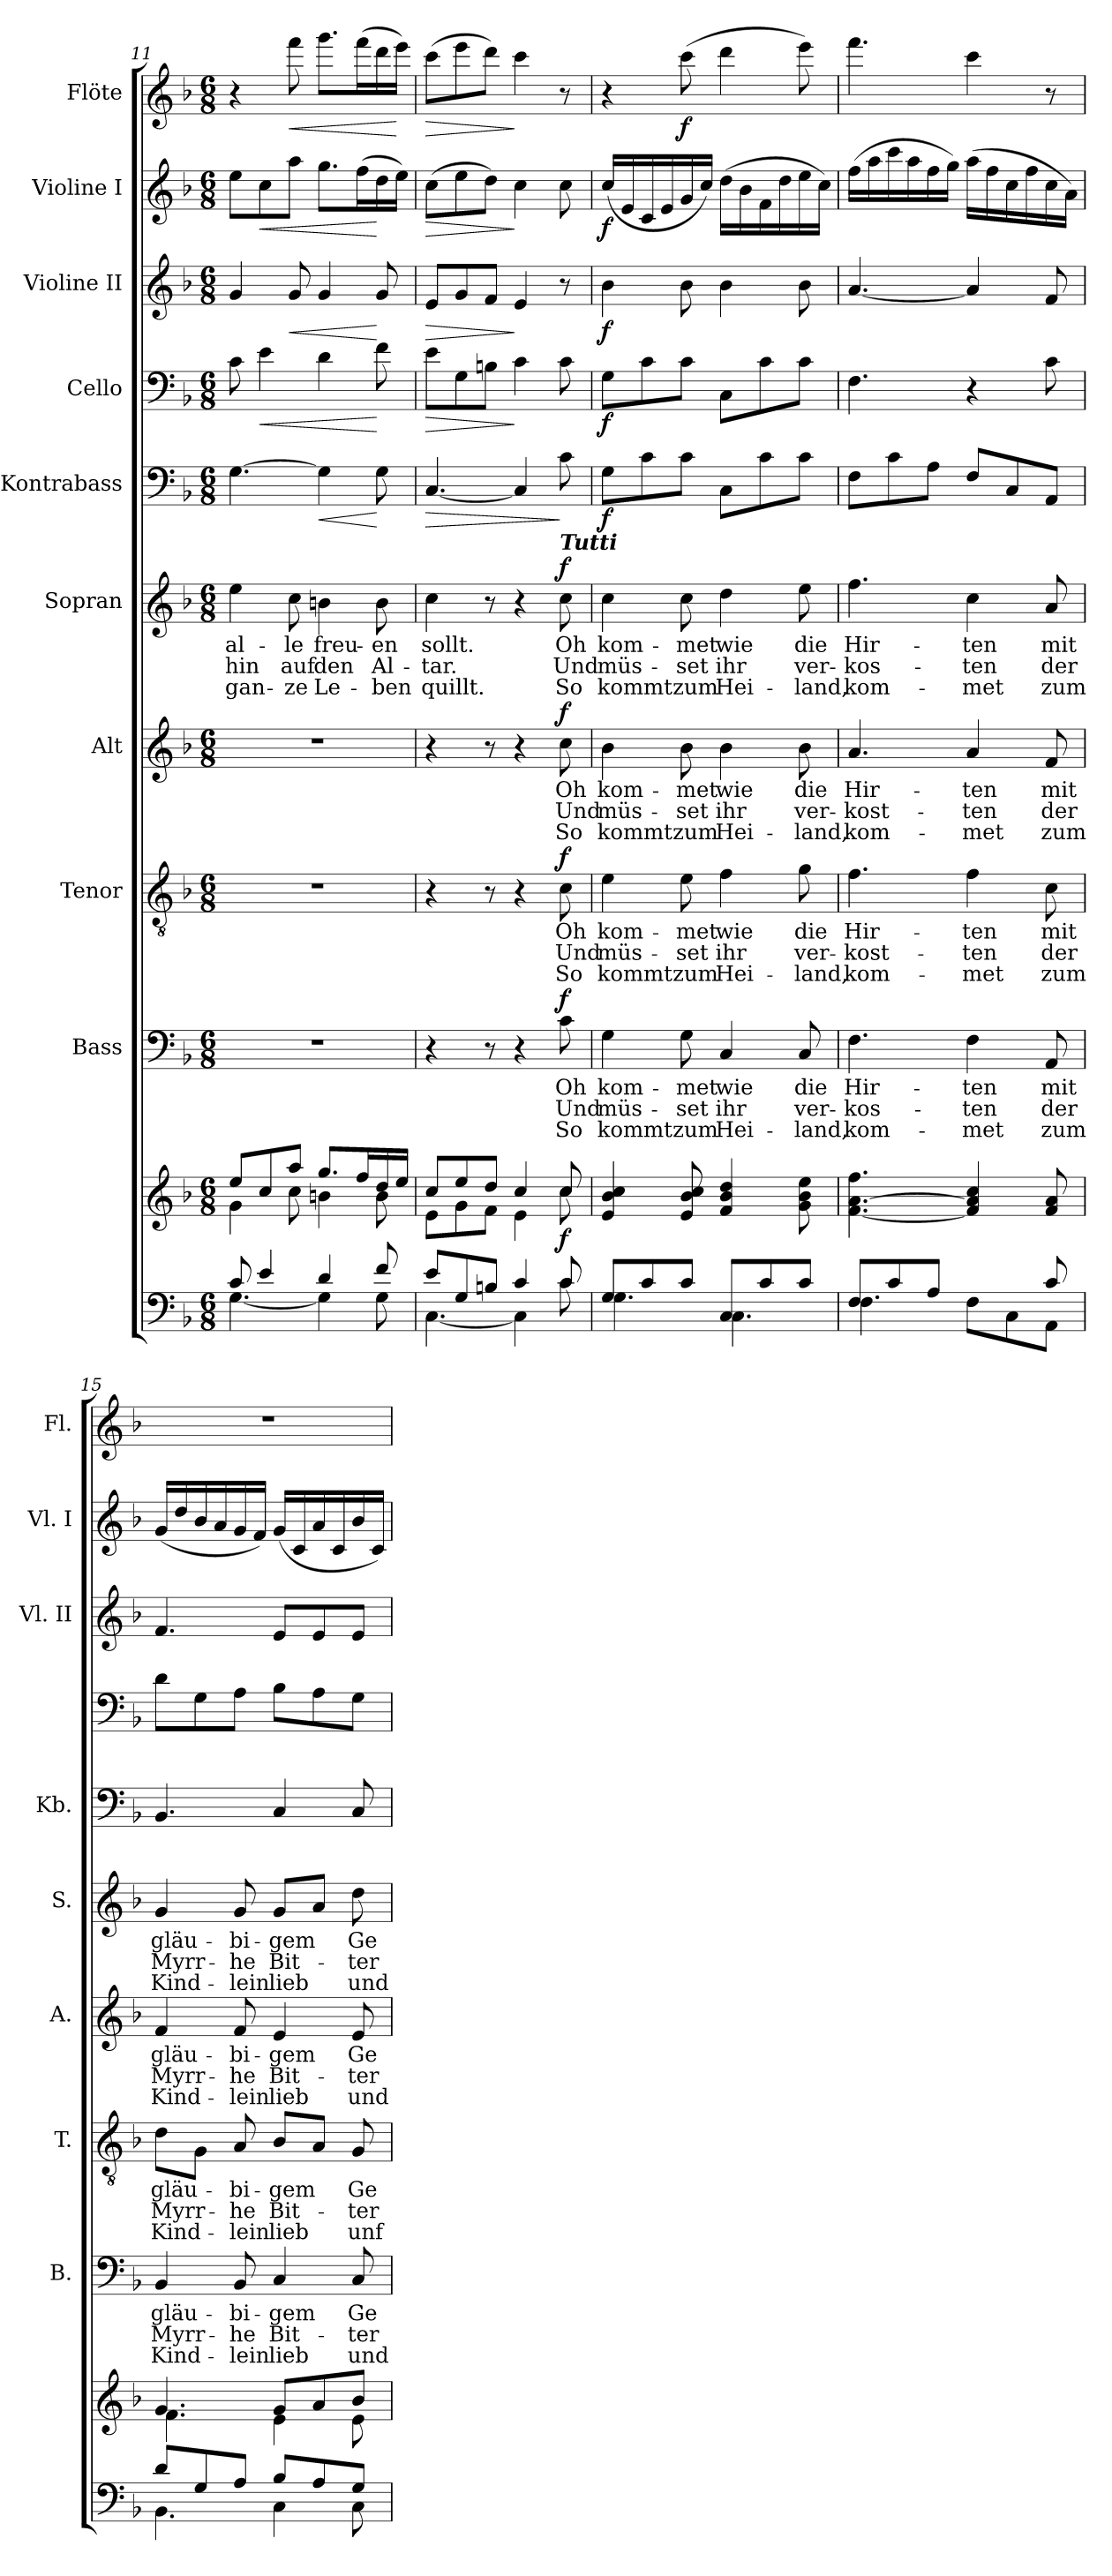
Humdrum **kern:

**kern	**kern	**dynam	**kern	**text	**text	**text	**dynam	**kern	**text	**text	**text	**dynam	**kern	**text	**text	**text	**dynam	**kern	**text	**text	**text	**dynam	**kern	**dynam	**kern	**dynam	**kern	**dynam	**kern	**dynam	**kern	**dynam
*part10	*part10	*part10	*part9	*part9	*part9	*part9	*part9	*part8	*part8	*part8	*part8	*part8	*part7	*part7	*part7	*part7	*part7	*part6	*part6	*part6	*part6	*part6	*part5	*part5	*part4	*part4	*part3	*part3	*part2	*part2	*part1	*part1
*staff11	*staff10	*staff10/11	*staff9	*staff9	*staff9	*staff9	*staff9	*staff8	*staff8	*staff8	*staff8	*staff8	*staff7	*staff7	*staff7	*staff7	*staff7	*staff6	*staff6	*staff6	*staff6	*staff6	*staff5	*staff5	*staff4	*staff4	*staff3	*staff3	*staff2	*staff2	*staff1	*staff1
*	*	*	*I"Bass	*	*	*	*	*I"Tenor	*	*	*	*	*I"Alt	*	*	*	*	*I"Sopran	*	*	*	*	*I"Kontrabass	*	*I"Cello	*	*I"Violine II	*	*I"Violine I	*	*I"Flöte	*
*	*	*	*I'B.	*	*	*	*	*I'T.	*	*	*	*	*I'A.	*	*	*	*	*I'S.	*	*	*	*	*I'Kb.	*	*	*	*I'Vl. II	*	*I'Vl. I	*	*I'Fl.	*
*clefF4	*clefG2	*	*clefF4	*	*	*	*	*clefGv2	*	*	*	*	*clefG2	*	*	*	*	*clefG2	*	*	*	*	*clefF4	*	*clefF4	*	*clefG2	*	*clefG2	*	*clefG2	*
*	*	*	*	*	*	*	*	*	*	*	*	*	*	*	*	*	*	*	*	*	*	*	*ITrd7c12	*	*	*	*	*	*	*	*	*
*k[b-]	*k[b-]	*	*k[b-]	*	*	*	*	*k[b-]	*	*	*	*	*k[b-]	*	*	*	*	*k[b-]	*	*	*	*	*k[b-]	*	*k[b-]	*	*k[b-]	*	*k[b-]	*	*k[b-]	*
*F:	*F:	*	*F:	*	*	*	*	*F:	*	*	*	*	*F:	*	*	*	*	*F:	*	*	*	*	*F:	*	*F:	*	*F:	*	*F:	*	*F:	*
*M6/8	*M6/8	*	*M6/8	*	*	*	*	*M6/8	*	*	*	*	*M6/8	*	*	*	*	*M6/8	*	*	*	*	*M6/8	*	*M6/8	*	*M6/8	*	*M6/8	*	*M6/8	*
=11	=11	=11	=11	=11	=11	=11	=11	=11	=11	=11	=11	=11	=11	=11	=11	=11	=11	=11	=11	=11	=11	=11	=11	=11	=11	=11	=11	=11	=11	=11	=11	=11
*^	*^	*	*	*	*	*	*	*	*	*	*	*	*	*	*	*	*	*	*	*	*	*	*	*	*	*	*	*	*	*	*	*
!	!	!	!	!	!	!	!	!	!	!	!	!	!	!	!	!	!	!	!	!	!LO:LY:b	!LO:LY:b	!LO:LY:b	!	!	!	!	!	!	!	!	!	!	!
8c/	[<4.G\	8ee/L	4g\	.	2.r	.	.	.	.	2.r	.	.	.	.	2.r	.	.	.	.	4ee\	al-	hin	gan-	.	[4.GG\	.	8c\	.	4g/	.	8ee\L	.	4r	.
!	!	!	!	!	!	!	!	!	!	!	!	!	!	!	!	!	!	!	!	!	!	!	!	!	!	!	!	!LO:HP:b	!	!	!	!LO:HP:b	!	!
4e/	.	8cc/	.	.	.	.	.	.	.	.	.	.	.	.	.	.	.	.	.	.	.	.	.	.	.	.	4e\	<	.	.	8cc\	<	.	.
!	!	!	!	!	!	!	!	!	!	!	!	!	!	!	!	!	!	!	!	!	!LO:LY:b	!LO:LY:b	!LO:LY:b	!	!	!	!	!	!	!LO:HP:b	!	!	!	!LO:HP:b
.	.	8aa/J	8cc\	.	.	.	.	.	.	.	.	.	.	.	.	.	.	.	.	8cc\	-le	auf	-ze	.	.	.	.	.	8g/	<	8aa\J	.	8fff\	<
!	!	!	!	!	!	!	!	!	!	!	!	!	!	!	!	!	!	!	!	!	!LO:LY:b	!LO:LY:b	!LO:LY:b	!	!	!LO:HP:b	!	!	!	!	!	!	!	!
4d/	4G\]	8.gg/L	4bn\	.	.	.	.	.	.	.	.	.	.	.	.	.	.	.	.	4bn\	freu-	den	Le-	.	4GG\]	<	4d\	.	4g/	.	8.gg\L	.	8.ggg\L	.
.	.	16ff/L	.	.	.	.	.	.	.	.	.	.	.	.	.	.	.	.	.	.	.	.	.	.	.	.	.	.	.	.	(>16ff\L	.	(>16fff\L	.
!	!	!	!	!	!	!	!	!	!	!	!	!	!	!	!	!	!	!	!	!	!LO:LY:b	!LO:LY:b	!LO:LY:b	!	!	!	!	!	!	!	!	!	!	!
8f/	8G\	16dd/	8b\	.	.	.	.	.	.	.	.	.	.	.	.	.	.	.	.	8b\	-en	Al-	-ben	.	8GG\	[	8f\	[	8g/	[	16dd\	[	16ddd\	.
.	.	16ee/JJ	.	.	.	.	.	.	.	.	.	.	.	.	.	.	.	.	.	.	.	.	.	.	.	.	.	.	.	.	16ee\JJ)	.	16eee\JJ)	[
!!LO:PB:g=z
=12	=12	=12	=12	=12	=12	=12	=12	=12	=12	=12	=12	=12	=12	=12	=12	=12	=12	=12	=12	=12	=12	=12	=12	=12	=12	=12	=12	=12	=12	=12	=12	=12	=12	=12
!	!	!	!	!	!	!	!	!	!	!	!	!	!	!	!	!	!	!	!	!	!LO:LY:b	!LO:LY:b	!LO:LY:b	!	!	!LO:HP:b	!	!LO:HP:b	!	!LO:HP:b	!	!LO:HP:b	!	!LO:HP:b
8e/L	[<4.C\	8cc/L	8e\L	.	4r	.	.	.	.	4r	.	.	.	.	4r	.	.	.	.	4cc\	sollt.	-tar.	quillt.	.	[4.CC/	>	8e\L	>	8e/L	>	(>8cc\L	>	(>8ccc\L	>
8G/	.	8ee/	8g\	.	.	.	.	.	.	.	.	.	.	.	.	.	.	.	.	.	.	.	.	.	.	.	8G\	.	8g/	.	8ee\	.	8eee\	.
8Bn/J	.	8dd/J	8f\J	.	8r	.	.	.	.	8r	.	.	.	.	8r	.	.	.	.	8r	.	.	.	.	.	.	8Bn\J	.	8f/J	.	8dd\J)	.	8ddd\J)	.
4c/	4C\]	4cc/	4e\	.	4r	.	.	.	.	4r	.	.	.	.	4r	.	.	.	.	4r	.	.	.	.	4CC/]	.	4c\	]	4e/	]	4cc\	]	4ccc\	]
!	!	!	!	!	!	!	!	!	!	!	!	!	!	!	!	!	!	!	!	!LO:TX:a:Bi:t=Tutti	!	!	!	!	!	!	!	!	!	!	!	!	!	!
!	!	!	!	!LO:DY:b	!	!LO:LY:b	!LO:LY:b	!LO:LY:b	!LO:DY:a	!	!LO:LY:b	!LO:LY:b	!LO:LY:b	!LO:DY:b	!	!LO:LY:b	!LO:LY:b	!LO:LY:b	!LO:DY:b	!	!LO:LY:b	!LO:LY:b	!LO:LY:b	!LO:DY:a	!	!	!	!	!	!	!	!	!	!
8c/	8c\	8cc/	8cc\	f	8c\	Oh	Und	So	f	8c\	Oh	Und	So	f	8cc\	Oh	Und	So	f	8cc\	Oh	Und	So	f	8C\	]	8c\	.	8r	.	8cc\	.	8r	.
=13	=13	=13	=13	=13	=13	=13	=13	=13	=13	=13	=13	=13	=13	=13	=13	=13	=13	=13	=13	=13	=13	=13	=13	=13	=13	=13	=13	=13	=13	=13	=13	=13	=13	=13
!	!	!	!	!	!	!LO:LY:b	!LO:LY:b	!LO:LY:b	!	!	!LO:LY:b	!LO:LY:b	!LO:LY:b	!	!	!LO:LY:b	!LO:LY:b	!LO:LY:b	!	!	!LO:LY:b	!LO:LY:b	!LO:LY:b	!	!	!LO:DY:b	!	!LO:DY:b	!	!LO:DY:b	!	!LO:DY:b	!	!
*	*	*v	*v	*	*	*	*	*	*	*	*	*	*	*	*	*	*	*	*	*	*	*	*	*	*	*	*	*	*	*	*	*	*	*
8G/L	4.G\	4e/ 4b-/ 4cc/	.	4G\	kom-	müs-	kommt	.	4e\	kom-	müs-	kommt	.	4b-\	kom-	müs-	kommt	.	4cc\	kom-	müs-	kommt	.	8GG\L	f	8G\L	f	4b-\	f	(<16cc/LL	f	4r	.
.	.	.	.	.	.	.	.	.	.	.	.	.	.	.	.	.	.	.	.	.	.	.	.	.	.	.	.	.	.	16e/	.	.	.
8c/	.	.	.	.	.	.	.	.	.	.	.	.	.	.	.	.	.	.	.	.	.	.	.	8C\	.	8c\	.	.	.	16c/	.	.	.
.	.	.	.	.	.	.	.	.	.	.	.	.	.	.	.	.	.	.	.	.	.	.	.	.	.	.	.	.	.	16e/	.	.	.
!	!	!	!	!	!LO:LY:b	!LO:LY:b	!LO:LY:b	!	!	!LO:LY:b	!LO:LY:b	!LO:LY:b	!	!	!LO:LY:b	!LO:LY:b	!LO:LY:b	!	!	!LO:LY:b	!LO:LY:b	!LO:LY:b	!	!	!	!	!	!	!	!	!	!	!LO:DY:b
8c/J	.	8e/ 8b-/ 8cc/	.	8G\	-met	-set	zum	.	8e\	-met	-set	zum	.	8b-\	-met	-set	zum	.	8cc\	-met	-set	zum	.	8C\J	.	8c\J	.	8b-\	.	16g/	.	(>8ccc\	f
.	.	.	.	.	.	.	.	.	.	.	.	.	.	.	.	.	.	.	.	.	.	.	.	.	.	.	.	.	.	16cc/JJ)	.	.	.
!	!	!	!	!	!LO:LY:b	!LO:LY:b	!LO:LY:b	!	!	!LO:LY:b	!LO:LY:b	!LO:LY:b	!	!	!LO:LY:b	!LO:LY:b	!LO:LY:b	!	!	!LO:LY:b	!LO:LY:b	!LO:LY:b	!	!	!	!	!	!	!	!	!	!	!
8C/L	4.C\	4f/ 4b-/ 4dd/	.	4C/	wie	ihr	Hei-	.	4f\	wie	ihr	Hei-	.	4b-\	wie	ihr	Hei-	.	4dd\	wie	ihr	Hei-	.	8CC\L	.	8C\L	.	4b-\	.	(>16dd\LL	.	4ddd\	.
.	.	.	.	.	.	.	.	.	.	.	.	.	.	.	.	.	.	.	.	.	.	.	.	.	.	.	.	.	.	16b-\	.	.	.
8c/	.	.	.	.	.	.	.	.	.	.	.	.	.	.	.	.	.	.	.	.	.	.	.	8C\	.	8c\	.	.	.	16f\	.	.	.
.	.	.	.	.	.	.	.	.	.	.	.	.	.	.	.	.	.	.	.	.	.	.	.	.	.	.	.	.	.	16dd\	.	.	.
!	!	!	!	!	!LO:LY:b	!LO:LY:b	!LO:LY:b	!	!	!LO:LY:b	!LO:LY:b	!LO:LY:b	!	!	!LO:LY:b	!LO:LY:b	!LO:LY:b	!	!	!LO:LY:b	!LO:LY:b	!LO:LY:b	!	!	!	!	!	!	!	!	!	!	!
8c/J	.	8g\ 8b-\ 8ee\	.	8C/	die	ver-	-land,	.	8g\	die	ver-	-land,	.	8b-\	die	ver-	-land,	.	8ee\	die	ver-	-land,	.	8C\J	.	8c\J	.	8b-\	.	16ee\	.	8eee\)	.
.	.	.	.	.	.	.	.	.	.	.	.	.	.	.	.	.	.	.	.	.	.	.	.	.	.	.	.	.	.	16cc\JJ)	.	.	.
=14	=14	=14	=14	=14	=14	=14	=14	=14	=14	=14	=14	=14	=14	=14	=14	=14	=14	=14	=14	=14	=14	=14	=14	=14	=14	=14	=14	=14	=14	=14	=14	=14	=14
!	!	!	!	!	!LO:LY:b	!LO:LY:b	!LO:LY:b	!	!	!LO:LY:b	!LO:LY:b	!LO:LY:b	!	!	!LO:LY:b	!LO:LY:b	!LO:LY:b	!	!	!LO:LY:b	!LO:LY:b	!LO:LY:b	!	!	!	!	!	!	!	!	!	!	!
8F/L	4.F\	[4.f\ [4.a\ 4.ff\	.	4.F\	Hir-	-kos-	kom-	.	4.f\	Hir-	-kost-	kom-	.	4.a/	Hir-	-kost-	kom-	.	4.ff\	Hir-	-kos-	kom-	.	8FF\L	.	4.F\	.	[4.a/	.	(>16ff\LL	.	4.fff\	.
.	.	.	.	.	.	.	.	.	.	.	.	.	.	.	.	.	.	.	.	.	.	.	.	.	.	.	.	.	.	16aa\	.	.	.
8c/	.	.	.	.	.	.	.	.	.	.	.	.	.	.	.	.	.	.	.	.	.	.	.	8C\	.	.	.	.	.	16ccc\	.	.	.
.	.	.	.	.	.	.	.	.	.	.	.	.	.	.	.	.	.	.	.	.	.	.	.	.	.	.	.	.	.	16aa\	.	.	.
8A/J	.	.	.	.	.	.	.	.	.	.	.	.	.	.	.	.	.	.	.	.	.	.	.	8AA\J	.	.	.	.	.	16ff\	.	.	.
.	.	.	.	.	.	.	.	.	.	.	.	.	.	.	.	.	.	.	.	.	.	.	.	.	.	.	.	.	.	16gg\JJ)	.	.	.
!	!	!	!	!	!LO:LY:b	!LO:LY:b	!LO:LY:b	!	!	!LO:LY:b	!LO:LY:b	!LO:LY:b	!	!	!LO:LY:b	!LO:LY:b	!LO:LY:b	!	!	!LO:LY:b	!LO:LY:b	!LO:LY:b	!	!	!	!	!	!	!	!	!	!	!
8F\L	4ryy	4f/] 4a/] 4cc/	.	4F\	-ten	-ten	-met	.	4f\	-ten	-ten	-met	.	4a/	-ten	-ten	-met	.	4cc\	-ten	-ten	-met	.	8FF/L	.	4r	.	4a/]	.	(>16aa\LL	.	4ccc\	.
.	.	.	.	.	.	.	.	.	.	.	.	.	.	.	.	.	.	.	.	.	.	.	.	.	.	.	.	.	.	16ff\	.	.	.
8C\	.	.	.	.	.	.	.	.	.	.	.	.	.	.	.	.	.	.	.	.	.	.	.	8CC/	.	.	.	.	.	16cc\	.	.	.
.	.	.	.	.	.	.	.	.	.	.	.	.	.	.	.	.	.	.	.	.	.	.	.	.	.	.	.	.	.	16ff\	.	.	.
!	!	!	!	!	!LO:LY:b	!LO:LY:b	!LO:LY:b	!	!	!LO:LY:b	!LO:LY:b	!LO:LY:b	!	!	!LO:LY:b	!LO:LY:b	!LO:LY:b	!	!	!LO:LY:b	!LO:LY:b	!LO:LY:b	!	!	!	!	!	!	!	!	!	!	!
8AA\J	8c/	8f/ 8a/	.	8AA/	mit	der	zum	.	8c\	mit	der	zum	.	8f/	mit	der	zum	.	8a/	mit	der	zum	.	8AAA/J	.	8c\	.	8f/	.	16cc\	.	8r	.
.	.	.	.	.	.	.	.	.	.	.	.	.	.	.	.	.	.	.	.	.	.	.	.	.	.	.	.	.	.	16a\JJ)	.	.	.
=15	=15	=15	=15	=15	=15	=15	=15	=15	=15	=15	=15	=15	=15	=15	=15	=15	=15	=15	=15	=15	=15	=15	=15	=15	=15	=15	=15	=15	=15	=15	=15	=15	=15
*	*	*^	*	*	*	*	*	*	*	*	*	*	*	*	*	*	*	*	*	*	*	*	*	*	*	*	*	*	*	*	*	*	*
!	!	!	!	!	!	!LO:LY:b	!LO:LY:b	!LO:LY:b	!	!	!LO:LY:b	!LO:LY:b	!LO:LY:b	!	!	!LO:LY:b	!LO:LY:b	!LO:LY:b	!	!	!LO:LY:b	!LO:LY:b	!LO:LY:b	!	!	!	!	!	!	!	!	!	!	!
8d/L	4.BB-\	4.g/	4.f\	.	4BB-/	gläu-	Myrr-	Kind-	.	8d\L	gläu-	Myrr-	Kind-	.	4f/	gläu-	Myrr-	Kind-	.	4g/	gläu-	Myrr-	Kind-	.	4.BBB-/	.	8d\L	.	4.f/	.	(<16g/LL	.	2.r	.
.	.	.	.	.	.	.	.	.	.	.	.	.	.	.	.	.	.	.	.	.	.	.	.	.	.	.	.	.	.	.	16dd/	.	.	.
8G/	.	.	.	.	.	.	.	.	.	8G\J	.	.	.	.	.	.	.	.	.	.	.	.	.	.	.	.	8G\	.	.	.	16b-/	.	.	.
.	.	.	.	.	.	.	.	.	.	.	.	.	.	.	.	.	.	.	.	.	.	.	.	.	.	.	.	.	.	.	16a/	.	.	.
!	!	!	!	!	!	!LO:LY:b	!LO:LY:b	!LO:LY:b	!	!	!LO:LY:b	!LO:LY:b	!LO:LY:b	!	!	!LO:LY:b	!LO:LY:b	!LO:LY:b	!	!	!LO:LY:b	!LO:LY:b	!LO:LY:b	!	!	!	!	!	!	!	!	!	!	!
8A/J	.	.	.	.	8BB-/	-bi-	-he	-lein	.	8A/	-bi-	-he	-lein	.	8f/	-bi-	-he	-lein	.	8g/	-bi-	-he	-lein	.	.	.	8A\J	.	.	.	16g/	.	.	.
.	.	.	.	.	.	.	.	.	.	.	.	.	.	.	.	.	.	.	.	.	.	.	.	.	.	.	.	.	.	.	16f/JJ)	.	.	.
!	!	!	!	!	!	!LO:LY:b	!LO:LY:b	!LO:LY:b	!	!	!LO:LY:b	!LO:LY:b	!LO:LY:b	!	!	!LO:LY:b	!LO:LY:b	!LO:LY:b	!	!	!LO:LY:b	!LO:LY:b	!LO:LY:b	!	!	!	!	!	!	!	!	!	!	!
8B-/L	4C\	8g/L	4e\	.	4C/	-gem	Bit-	lieb	.	8B-/L	-gem	Bit-	lieb	.	4e/	-gem	Bit-	lieb	.	8g/L	-gem	Bit-	lieb	.	4CC/	.	8B-\L	.	8e/L	.	(<16g/LL	.	.	.
.	.	.	.	.	.	.	.	.	.	.	.	.	.	.	.	.	.	.	.	.	.	.	.	.	.	.	.	.	.	.	16c/	.	.	.
8A/	.	8a/	.	.	.	.	.	.	.	8A/J	.	.	.	.	.	.	.	.	.	8a/J	.	.	.	.	.	.	8A\	.	8e/	.	16a/	.	.	.
.	.	.	.	.	.	.	.	.	.	.	.	.	.	.	.	.	.	.	.	.	.	.	.	.	.	.	.	.	.	.	16c/	.	.	.
!	!	!	!	!	!	!LO:LY:b	!LO:LY:b	!LO:LY:b	!	!	!LO:LY:b	!LO:LY:b	!LO:LY:b	!	!	!LO:LY:b	!LO:LY:b	!LO:LY:b	!	!	!LO:LY:b	!LO:LY:b	!LO:LY:b	!	!	!	!	!	!	!	!	!	!	!
8G/J	8C\	8b-/J	8e\	.	8C/	Ge-	-ter-	und	.	8G/	Ge-	-ter-	unf	.	8e/	Ge-	-ter-	und	.	8dd\	Ge-	-ter-	und	.	8CC/	.	8G\J	.	8e/J	.	16b-/	.	.	.
.	.	.	.	.	.	.	.	.	.	.	.	.	.	.	.	.	.	.	.	.	.	.	.	.	.	.	.	.	.	.	16c/JJ)	.	.	.
*v	*v	*	*	*	*	*	*	*	*	*	*	*	*	*	*	*	*	*	*	*	*	*	*	*	*	*	*	*	*	*	*	*	*	*
*	*v	*v	*	*	*	*	*	*	*	*	*	*	*	*	*	*	*	*	*	*	*	*	*	*	*	*	*	*	*	*	*	*	*
=	=	=	=	=	=	=	=	=	=	=	=	=	=	=	=	=	=	=	=	=	=	=	=	=	=	=	=	=	=	=	=	=
*-	*-	*-	*-	*-	*-	*-	*-	*-	*-	*-	*-	*-	*-	*-	*-	*-	*-	*-	*-	*-	*-	*-	*-	*-	*-	*-	*-	*-	*-	*-	*-	*-
